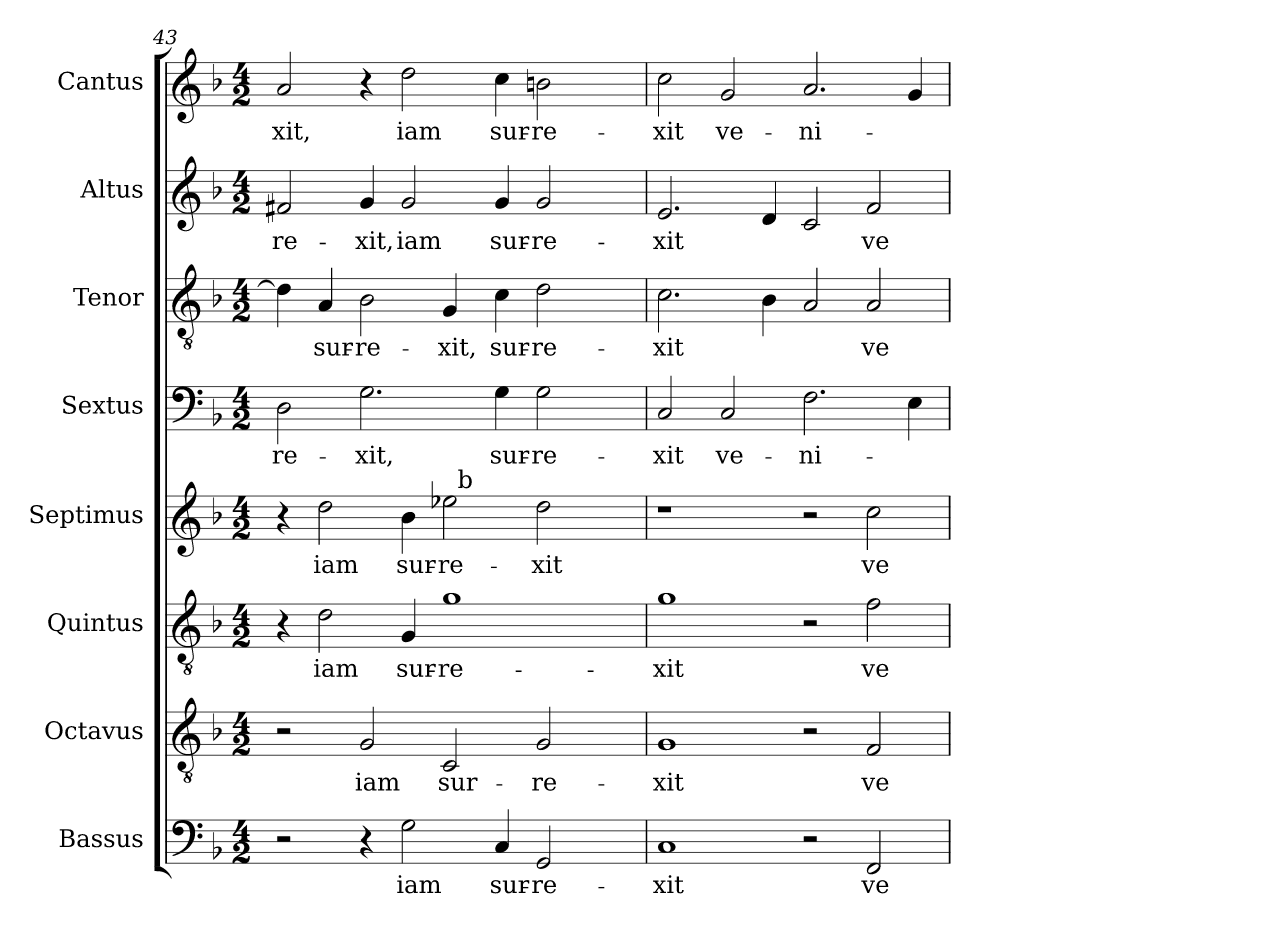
**kern	**text	**kern	**text	**kern	**text	**kern	**text	**kern	**text	**kern	**text	**kern	**text	**kern	**text
*part8	*part8	*part7	*part7	*part6	*part6	*part5	*part5	*part4	*part4	*part3	*part3	*part2	*part2	*part1	*part1
*staff8	*staff8	*staff7	*staff7	*staff6	*staff6	*staff5	*staff5	*staff4	*staff4	*staff3	*staff3	*staff2	*staff2	*staff1	*staff1
*I"Bassus	*	*I"Octavus	*	*I"Quintus	*	*I"Septimus	*	*I"Sextus	*	*I"Tenor	*	*I"Altus	*	*I"Cantus	*
*I'B.	*	*	*	*	*	*	*	*	*	*I'T.	*	*I'A.	*	*I'C.	*
*clefF4	*	*clefGv2	*	*clefGv2	*	*clefG2	*	*clefF4	*	*clefGv2	*	*clefG2	*	*clefG2	*
*	*	*ITrd7c12	*	*ITrd7c12	*	*	*	*	*	*ITrd7c12	*	*	*	*	*
*k[b-]	*	*k[b-]	*	*k[b-]	*	*k[b-]	*	*k[b-]	*	*k[b-]	*	*k[b-]	*	*k[b-]	*
*d:	*	*d:	*	*d:	*	*d:	*	*d:	*	*d:	*	*d:	*	*d:	*
*M4/2	*	*M4/2	*	*M4/2	*	*M4/2	*	*M4/2	*	*M4/2	*	*M4/2	*	*M4/2	*
=43	=43	=43	=43	=43	=43	=43	=43	=43	=43	=43	=43	=43	=43	=43	=43
!	!	!	!	!	!	!	!	!	!LO:LY:b:color=#000000	!	!	!	!	!	!
!	!	!	!	!	!	!	!	!	!	!	!	!	!LO:LY:b:color=#000000	!	!
!	!	!	!	!	!	!	!	!	!	!	!	!	!	!	!LO:LY:b:color=#000000
*	*	*	*	*	*	*^	*	*	*	*	*	*	*	*	*
2r	.	2r	.	4r	.	4r	1ryy	.	2Di\	-re-	4Di\]	.	2f#Xi/	-re-	2ai/	-xit,
!	!	!	!	!	!LO:LY:b:color=#000000	!	!	!	!	!	!	!	!	!	!	!
!	!	!	!	!	!	!	!	!LO:LY:b:color=#000000	!	!	!	!	!	!	!	!
!	!	!	!	!	!	!	!	!	!	!	!	!LO:LY:b:color=#000000	!	!	!	!
.	.	.	.	2Di\	iam	2ddi\	.	iam	.	.	4AAi/	sur-	.	.	.	.
!	!	!	!LO:LY:b:color=#000000	!	!	!	!	!	!	!	!	!	!	!	!	!
!	!	!	!	!	!	!	!	!	!	!LO:LY:b:color=#000000	!	!	!	!	!	!
!	!	!	!	!	!	!	!	!	!	!	!	!LO:LY:b:color=#000000	!	!	!	!
!	!	!	!	!	!	!	!	!	!	!	!	!	!	!LO:LY:b:color=#000000	!	!
4r	.	2GGi/	iam	.	.	.	.	.	2.Gi\	-xit,	2BB-i\	-re-	4gi/	-xit,	4r	.
!	!LO:LY:b:color=#000000	!	!	!	!	!	!	!	!	!	!	!	!	!	!	!
!	!	!	!	!	!LO:LY:b:color=#000000	!	!	!	!	!	!	!	!	!	!	!
!	!	!	!	!	!	!	!	!LO:LY:b:color=#000000	!	!	!	!	!	!	!	!
!	!	!	!	!	!	!	!	!	!	!	!	!	!	!LO:LY:b:color=#000000	!	!
!	!	!	!	!	!	!	!	!	!	!	!	!	!	!	!	!LO:LY:b:color=#000000
2Gi\	iam	.	.	4GGi/	sur-	4b-i\	.	sur-	.	.	.	.	2gi/	iam	2ddi\	iam
!	!	!	!LO:LY:b:color=#000000	!	!	!	!	!	!	!	!	!	!	!	!	!
!	!	!	!	!	!LO:LY:b:color=#000000	!	!	!	!	!	!	!	!	!	!	!
!	!	!	!	!	!	!	!	!LO:LY:b:color=#000000	!	!	!	!	!	!	!	!
!	!	!	!	!	!	!	!	!	!	!	!	!LO:LY:b:color=#000000	!	!	!	!
.	.	2CCi/	sur-	1Gi	-re-	2ee-i\	32ryy	-re-	.	.	4GGi/	-xit,	.	.	.	.
.	.	.	.	.	.	.	256ryy	.	.	.	.	.	.	.	.	.
!	!	!	!	!	!	!	!LO:TX:a:t=b	!	!	!	!	!	!	!	!	!
.	.	.	.	.	.	.	2ryy	.	.	.	.	.	.	.	.	.
!	!LO:LY:b:color=#000000	!	!	!	!	!	!	!	!	!	!	!	!	!	!	!
!	!	!	!	!	!	!	!	!	!	!LO:LY:b:color=#000000	!	!	!	!	!	!
!	!	!	!	!	!	!	!	!	!	!	!	!LO:LY:b:color=#000000	!	!	!	!
!	!	!	!	!	!	!	!	!	!	!	!	!	!	!LO:LY:b:color=#000000	!	!
!	!	!	!	!	!	!	!	!	!	!	!	!	!	!	!	!LO:LY:b:color=#000000
4Ci/	sur-	.	.	.	.	.	.	.	4Gi\	sur-	4Ci\	sur-	4gi/	sur-	4cci\	sur-
!	!LO:LY:b:color=#000000	!	!	!	!	!	!	!	!	!	!	!	!	!	!	!
!	!	!	!LO:LY:b:color=#000000	!	!	!	!	!	!	!	!	!	!	!	!	!
!	!	!	!	!	!	!	!	!LO:LY:b:color=#000000	!	!	!	!	!	!	!	!
!	!	!	!	!	!	!	!	!	!	!LO:LY:b:color=#000000	!	!	!	!	!	!
!	!	!	!	!	!	!	!	!	!	!	!	!LO:LY:b:color=#000000	!	!	!	!
!	!	!	!	!	!	!	!	!	!	!	!	!	!	!LO:LY:b:color=#000000	!	!
!	!	!	!	!	!	!	!	!	!	!	!	!	!	!	!	!LO:LY:b:color=#000000
2GGi/	-re-	2GGi/	-re-	.	.	2ddi\	.	-xit	2Gi\	-re-	2Di\	-re-	2gi/	-re-	2bni\	-re-
.	.	.	.	.	.	.	4ryy	.	.	.	.	.	.	.	.	.
.	.	.	.	.	.	.	8ryy	.	.	.	.	.	.	.	.	.
.	.	.	.	.	.	.	16ryy	.	.	.	.	.	.	.	.	.
.	.	.	.	.	.	.	64..ryy	.	.	.	.	.	.	.	.	.
*	*	*	*	*	*	*v	*v	*	*	*	*	*	*	*	*	*
=44	=44	=44	=44	=44	=44	=44	=44	=44	=44	=44	=44	=44	=44	=44	=44
*	*	*	*	*	*	*^	*	*	*	*	*	*	*	*	*
!	!LO:LY:b:color=#000000	!	!	!	!	!	!	!	!	!	!	!	!	!	!	!
*	*	*	*	*	*	*v	*v	*	*	*	*	*	*	*	*	*
*	*	*	*	*	*	*^	*	*	*	*	*	*	*	*	*
!	!	!	!LO:LY:b:color=#000000	!	!	!	!	!	!	!	!	!	!	!	!	!
*	*	*	*	*	*	*v	*v	*	*	*	*	*	*	*	*	*
*	*	*	*	*	*	*^	*	*	*	*	*	*	*	*	*
!	!	!	!	!	!LO:LY:b:color=#000000	!	!	!	!	!	!	!	!	!	!	!
*	*	*	*	*	*	*v	*v	*	*	*	*	*	*	*	*	*
*	*	*	*	*	*	*^	*	*	*	*	*	*	*	*	*
!	!	!	!	!	!	!	!	!	!	!LO:LY:b:color=#000000	!	!	!	!	!	!
*	*	*	*	*	*	*v	*v	*	*	*	*	*	*	*	*	*
*	*	*	*	*	*	*^	*	*	*	*	*	*	*	*	*
!	!	!	!	!	!	!	!	!	!	!	!	!LO:LY:b:color=#000000	!	!	!	!
*	*	*	*	*	*	*v	*v	*	*	*	*	*	*	*	*	*
*	*	*	*	*	*	*^	*	*	*	*	*	*	*	*	*
!	!	!	!	!	!	!	!	!	!	!	!	!	!	!LO:LY:b:color=#000000	!	!
*	*	*	*	*	*	*v	*v	*	*	*	*	*	*	*	*	*
*	*	*	*	*	*	*^	*	*	*	*	*	*	*	*	*
!	!	!	!	!	!	!	!	!	!	!	!	!	!	!	!	!LO:LY:b:color=#000000
*	*	*	*	*	*	*v	*v	*	*	*	*	*	*	*	*	*
1Ci	-xit	1GGi	-xit	1Gi	-xit	1r	.	2Ci/	-xit	2.Ci\	-xit	2.ei/	-xit	2cci\	-xit
!	!	!	!	!	!	!	!	!	!LO:LY:b:color=#000000	!	!	!	!	!	!
!	!	!	!	!	!	!	!	!	!	!	!	!	!	!	!LO:LY:b:color=#000000
.	.	.	.	.	.	.	.	2Ci/	ve-	.	.	.	.	2gi/	ve-
.	.	.	.	.	.	.	.	.	.	4BB-i\	.	4di/	.	.	.
!	!	!	!	!	!	!	!	!	!LO:LY:b:color=#000000	!	!	!	!	!	!
!	!	!	!	!	!	!	!	!	!	!	!	!	!	!	!LO:LY:b:color=#000000
2r	.	2r	.	2r	.	2r	.	2.Fi\	-ni-	2AAi/	.	2ci/	.	2.ai/	-ni-
!	!LO:LY:b:color=#000000	!	!	!	!	!	!	!	!	!	!	!	!	!	!
!	!	!	!LO:LY:b:color=#000000	!	!	!	!	!	!	!	!	!	!	!	!
!	!	!	!	!	!LO:LY:b:color=#000000	!	!	!	!	!	!	!	!	!	!
!	!	!	!	!	!	!	!LO:LY:b:color=#000000	!	!	!	!	!	!	!	!
!	!	!	!	!	!	!	!	!	!	!	!LO:LY:b:color=#000000	!	!	!	!
!	!	!	!	!	!	!	!	!	!	!	!	!	!LO:LY:b:color=#000000	!	!
2FFi/	ve-	2FFi/	ve-	2Fi\	ve-	2cci\	ve-	.	.	2AAi/	ve-	2fi/	ve-	.	.
.	.	.	.	.	.	.	.	4Ei\	.	.	.	.	.	4gi/	.
=	=	=	=	=	=	=	=	=	=	=	=	=	=	=	=
*-	*-	*-	*-	*-	*-	*-	*-	*-	*-	*-	*-	*-	*-	*-	*-
